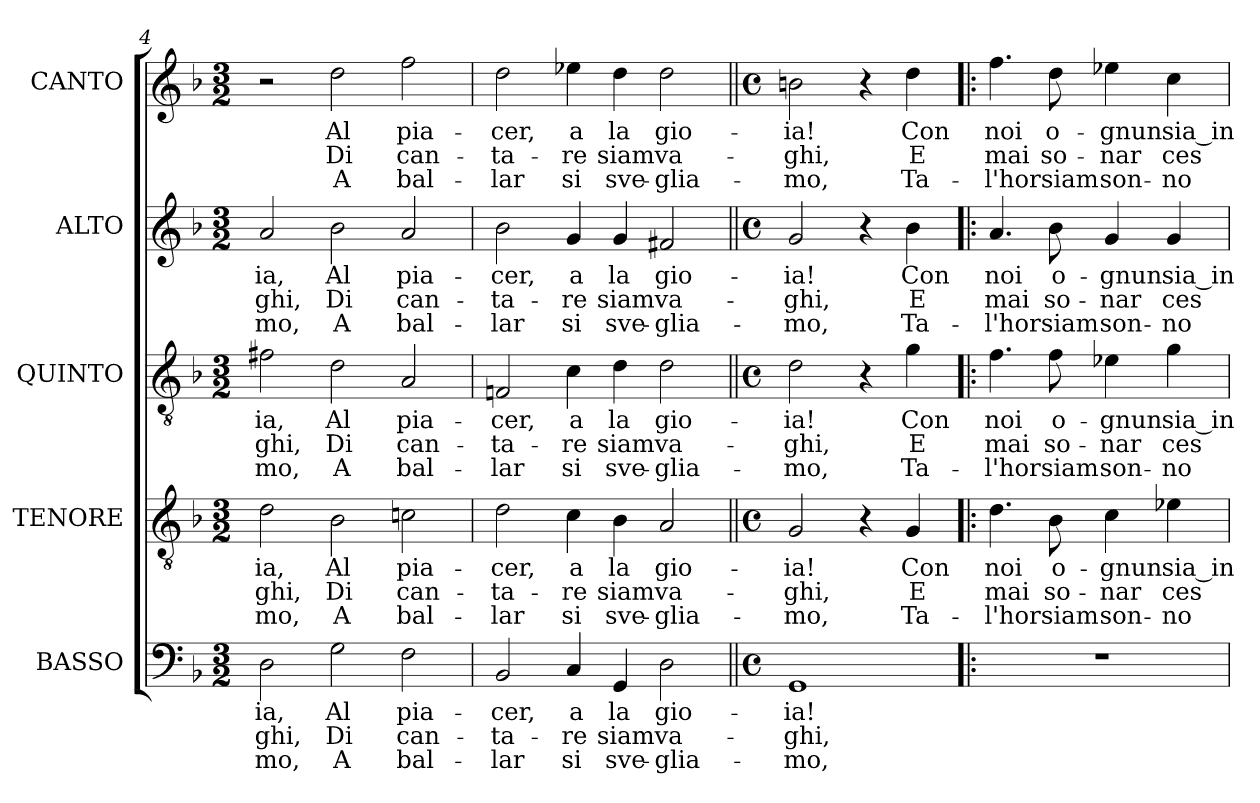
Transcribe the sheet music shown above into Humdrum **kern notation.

**kern	**text	**text	**text	**kern	**text	**text	**text	**kern	**text	**text	**text	**kern	**text	**text	**text	**kern	**text	**text	**text
*part5	*part5	*part5	*part5	*part4	*part4	*part4	*part4	*part3	*part3	*part3	*part3	*part2	*part2	*part2	*part2	*part1	*part1	*part1	*part1
*staff5	*staff5	*staff5	*staff5	*staff4	*staff4	*staff4	*staff4	*staff3	*staff3	*staff3	*staff3	*staff2	*staff2	*staff2	*staff2	*staff1	*staff1	*staff1	*staff1
*I"BASSO	*	*	*	*I"TENORE	*	*	*	*I"QUINTO	*	*	*	*I"ALTO	*	*	*	*I"CANTO	*	*	*
*I'B	*	*	*	*	*	*	*	*I'T	*	*	*	*	*	*	*	*	*	*	*
*clefF4	*	*	*	*clefGv2	*	*	*	*clefGv2	*	*	*	*clefG2	*	*	*	*clefG2	*	*	*
*	*	*	*	*ITrd7c12	*	*	*	*ITrd7c12	*	*	*	*	*	*	*	*	*	*	*
*k[b-]	*	*	*	*k[b-]	*	*	*	*k[b-]	*	*	*	*k[b-]	*	*	*	*k[b-]	*	*	*
*d:	*	*	*	*d:	*	*	*	*d:	*	*	*	*d:	*	*	*	*d:	*	*	*
*M3/2	*	*	*	*M3/2	*	*	*	*M3/2	*	*	*	*M3/2	*	*	*	*M3/2	*	*	*
=4	=4	=4	=4	=4	=4	=4	=4	=4	=4	=4	=4	=4	=4	=4	=4	=4	=4	=4	=4
!	!LO:LY:b:color=#000000	!LO:LY:b:color=#000000	!LO:LY:b:color=#000000	!	!	!	!	!	!	!	!	!	!	!	!	!	!	!	!
!	!	!	!	!	!LO:LY:b:color=#000000	!LO:LY:b:color=#000000	!LO:LY:b:color=#000000	!	!	!	!	!	!	!	!	!	!	!	!
!	!	!	!	!	!	!	!	!	!LO:LY:b:color=#000000	!LO:LY:b:color=#000000	!LO:LY:b:color=#000000	!	!	!	!	!	!	!	!
!	!	!	!	!	!	!	!	!	!	!	!	!	!LO:LY:b:color=#000000	!LO:LY:b:color=#000000	!LO:LY:b:color=#000000	!	!	!	!
2Di\	-ia,	-ghi,	-mo,	2Di\	-ia,	-ghi,	-mo,	2F#Xi\	-ia,	-ghi,	-mo,	2ai/	-ia,	-ghi,	-mo,	2r	.	.	.
!	!LO:LY:b:color=#000000	!LO:LY:b:color=#000000	!LO:LY:b:color=#000000	!	!	!	!	!	!	!	!	!	!	!	!	!	!	!	!
!	!	!	!	!	!LO:LY:b:color=#000000	!LO:LY:b:color=#000000	!LO:LY:b:color=#000000	!	!	!	!	!	!	!	!	!	!	!	!
!	!	!	!	!	!	!	!	!	!LO:LY:b:color=#000000	!LO:LY:b:color=#000000	!LO:LY:b:color=#000000	!	!	!	!	!	!	!	!
!	!	!	!	!	!	!	!	!	!	!	!	!	!LO:LY:b:color=#000000	!LO:LY:b:color=#000000	!LO:LY:b:color=#000000	!	!	!	!
!	!	!	!	!	!	!	!	!	!	!	!	!	!	!	!	!	!LO:LY:b:color=#000000	!LO:LY:b:color=#000000	!LO:LY:b:color=#000000
2Gi\	Al	Di	A	2BB-i\	Al	Di	A	2Di\	Al	Di	A	2b-i\	Al	Di	A	2ddi\	Al	Di	A
!	!LO:LY:b:color=#000000	!LO:LY:b:color=#000000	!LO:LY:b:color=#000000	!	!	!	!	!	!	!	!	!	!	!	!	!	!	!	!
!	!	!	!	!	!LO:LY:b:color=#000000	!LO:LY:b:color=#000000	!LO:LY:b:color=#000000	!	!	!	!	!	!	!	!	!	!	!	!
!	!	!	!	!	!	!	!	!	!LO:LY:b:color=#000000	!LO:LY:b:color=#000000	!LO:LY:b:color=#000000	!	!	!	!	!	!	!	!
!	!	!	!	!	!	!	!	!	!	!	!	!	!LO:LY:b:color=#000000	!LO:LY:b:color=#000000	!LO:LY:b:color=#000000	!	!	!	!
!	!	!	!	!	!	!	!	!	!	!	!	!	!	!	!	!	!LO:LY:b:color=#000000	!LO:LY:b:color=#000000	!LO:LY:b:color=#000000
2Fi\	pia-	can-	bal-	2Cni\	pia-	can-	bal-	2AAi/	pia-	can-	bal-	2ai/	pia-	can-	bal-	2ffi\	pia-	can-	bal-
!!LO:PB:g=z
=5	=5	=5	=5	=5	=5	=5	=5	=5	=5	=5	=5	=5	=5	=5	=5	=5	=5	=5	=5
!	!LO:LY:b:color=#000000	!LO:LY:b:color=#000000	!LO:LY:b:color=#000000	!	!	!	!	!	!	!	!	!	!	!	!	!	!	!	!
!	!	!	!	!	!LO:LY:b:color=#000000	!LO:LY:b:color=#000000	!LO:LY:b:color=#000000	!	!	!	!	!	!	!	!	!	!	!	!
!	!	!	!	!	!	!	!	!	!LO:LY:b:color=#000000	!LO:LY:b:color=#000000	!LO:LY:b:color=#000000	!	!	!	!	!	!	!	!
!	!	!	!	!	!	!	!	!	!	!	!	!	!LO:LY:b:color=#000000	!LO:LY:b:color=#000000	!LO:LY:b:color=#000000	!	!	!	!
!	!	!	!	!	!	!	!	!	!	!	!	!	!	!	!	!	!LO:LY:b:color=#000000	!LO:LY:b:color=#000000	!LO:LY:b:color=#000000
2BB-i/	-cer,	-ta-	-lar	2Di\	-cer,	-ta-	-lar	2FFni/	-cer,	-ta-	-lar	2b-i\	-cer,	-ta-	-lar	2ddi\	-cer,	-ta-	-lar
!	!LO:LY:b:color=#000000	!LO:LY:b:color=#000000	!LO:LY:b:color=#000000	!	!	!	!	!	!	!	!	!	!	!	!	!	!	!	!
!	!	!	!	!	!LO:LY:b:color=#000000	!LO:LY:b:color=#000000	!LO:LY:b:color=#000000	!	!	!	!	!	!	!	!	!	!	!	!
!	!	!	!	!	!	!	!	!	!LO:LY:b:color=#000000	!LO:LY:b:color=#000000	!LO:LY:b:color=#000000	!	!	!	!	!	!	!	!
!	!	!	!	!	!	!	!	!	!	!	!	!	!LO:LY:b:color=#000000	!LO:LY:b:color=#000000	!LO:LY:b:color=#000000	!	!	!	!
!	!	!	!	!	!	!	!	!	!	!	!	!	!	!	!	!	!LO:LY:b:color=#000000	!LO:LY:b:color=#000000	!LO:LY:b:color=#000000
4Ci/	a	-re	si	4Ci\	a	-re	si	4Ci\	a	-re	si	4gi/	a	-re	si	4ee-Xi\	a	-re	si
!	!LO:LY:b:color=#000000	!LO:LY:b:color=#000000	!LO:LY:b:color=#000000	!	!	!	!	!	!	!	!	!	!	!	!	!	!	!	!
!	!	!	!	!	!LO:LY:b:color=#000000	!LO:LY:b:color=#000000	!LO:LY:b:color=#000000	!	!	!	!	!	!	!	!	!	!	!	!
!	!	!	!	!	!	!	!	!	!LO:LY:b:color=#000000	!LO:LY:b:color=#000000	!LO:LY:b:color=#000000	!	!	!	!	!	!	!	!
!	!	!	!	!	!	!	!	!	!	!	!	!	!LO:LY:b:color=#000000	!LO:LY:b:color=#000000	!LO:LY:b:color=#000000	!	!	!	!
!	!	!	!	!	!	!	!	!	!	!	!	!	!	!	!	!	!LO:LY:b:color=#000000	!LO:LY:b:color=#000000	!LO:LY:b:color=#000000
4GGi/	la	siam	sve-	4BB-i\	la	siam	sve-	4Di\	la	siam	sve-	4gi/	la	siam	sve-	4ddi\	la	siam	sve-
!	!LO:LY:b:color=#000000	!LO:LY:b:color=#000000	!LO:LY:b:color=#000000	!	!	!	!	!	!	!	!	!	!	!	!	!	!	!	!
!	!	!	!	!	!LO:LY:b:color=#000000	!LO:LY:b:color=#000000	!LO:LY:b:color=#000000	!	!	!	!	!	!	!	!	!	!	!	!
!	!	!	!	!	!	!	!	!	!LO:LY:b:color=#000000	!LO:LY:b:color=#000000	!LO:LY:b:color=#000000	!	!	!	!	!	!	!	!
!	!	!	!	!	!	!	!	!	!	!	!	!	!LO:LY:b:color=#000000	!LO:LY:b:color=#000000	!LO:LY:b:color=#000000	!	!	!	!
!	!	!	!	!	!	!	!	!	!	!	!	!	!	!	!	!	!LO:LY:b:color=#000000	!LO:LY:b:color=#000000	!LO:LY:b:color=#000000
2Di\	gio-	va-	-glia-	2AAi/	gio-	va-	-glia-	2Di\	gio-	va-	-glia-	2f#Xi/	gio-	va-	-glia-	2ddi\	gio-	va-	-glia-
=6||	=6||	=6||	=6||	=6||	=6||	=6||	=6||	=6||	=6||	=6||	=6||	=6||	=6||	=6||	=6||	=6||	=6||	=6||	=6||
*M4/4	*	*	*	*M4/4	*	*	*	*M4/4	*	*	*	*M4/4	*	*	*	*M4/4	*	*	*
*met(c)	*	*	*	*met(c)	*	*	*	*met(c)	*	*	*	*met(c)	*	*	*	*met(c)	*	*	*
!	!LO:LY:b:color=#000000	!LO:LY:b:color=#000000	!LO:LY:b:color=#000000	!	!	!	!	!	!	!	!	!	!	!	!	!	!	!	!
!	!	!	!	!	!LO:LY:b:color=#000000	!LO:LY:b:color=#000000	!LO:LY:b:color=#000000	!	!	!	!	!	!	!	!	!	!	!	!
!	!	!	!	!	!	!	!	!	!LO:LY:b:color=#000000	!LO:LY:b:color=#000000	!LO:LY:b:color=#000000	!	!	!	!	!	!	!	!
!	!	!	!	!	!	!	!	!	!	!	!	!	!LO:LY:b:color=#000000	!LO:LY:b:color=#000000	!LO:LY:b:color=#000000	!	!	!	!
!	!	!	!	!	!	!	!	!	!	!	!	!	!	!	!	!	!LO:LY:b:color=#000000	!LO:LY:b:color=#000000	!LO:LY:b:color=#000000
1GGi	-ia!	-ghi,	-mo,	2GGi/	-ia!	-ghi,	-mo,	2Di\	-ia!	-ghi,	-mo,	2gi/	-ia!	-ghi,	-mo,	2bni\	-ia!	-ghi,	-mo,
.	.	.	.	4r	.	.	.	4r	.	.	.	4r	.	.	.	4r	.	.	.
!	!	!	!	!	!LO:LY:b:color=#000000	!LO:LY:b:color=#000000	!LO:LY:b:color=#000000	!	!	!	!	!	!	!	!	!	!	!	!
!	!	!	!	!	!	!	!	!	!LO:LY:b:color=#000000	!LO:LY:b:color=#000000	!LO:LY:b:color=#000000	!	!	!	!	!	!	!	!
!	!	!	!	!	!	!	!	!	!	!	!	!	!LO:LY:b:color=#000000	!LO:LY:b:color=#000000	!LO:LY:b:color=#000000	!	!	!	!
!	!	!	!	!	!	!	!	!	!	!	!	!	!	!	!	!	!LO:LY:b:color=#000000	!LO:LY:b:color=#000000	!LO:LY:b:color=#000000
.	.	.	.	4GGi/	Con	E	Ta-	4Gi\	Con	E	Ta-	4b-i\	Con	E	Ta-	4ddi\	Con	E	Ta-
=7!|:	=7!|:	=7!|:	=7!|:	=7!|:	=7!|:	=7!|:	=7!|:	=7!|:	=7!|:	=7!|:	=7!|:	=7!|:	=7!|:	=7!|:	=7!|:	=7!|:	=7!|:	=7!|:	=7!|:
!	!	!	!	!	!LO:LY:b:color=#000000	!LO:LY:b:color=#000000	!LO:LY:b:color=#000000	!	!	!	!	!	!	!	!	!	!	!	!
!	!	!	!	!	!	!	!	!	!LO:LY:b:color=#000000	!LO:LY:b:color=#000000	!LO:LY:b:color=#000000	!	!	!	!	!	!	!	!
!	!	!	!	!	!	!	!	!	!	!	!	!	!LO:LY:b:color=#000000	!LO:LY:b:color=#000000	!LO:LY:b:color=#000000	!	!	!	!
!	!	!	!	!	!	!	!	!	!	!	!	!	!	!	!	!	!LO:LY:b:color=#000000	!LO:LY:b:color=#000000	!LO:LY:b:color=#000000
1r	.	.	.	4.Di\	noi	mai	-l'hor	4.Fi\	noi	mai	-l'hor	4.ai/	noi	mai	-l'hor	4.ffi\	noi	mai	-l'hor
!	!	!	!	!	!LO:LY:b:color=#000000	!LO:LY:b:color=#000000	!LO:LY:b:color=#000000	!	!	!	!	!	!	!	!	!	!	!	!
!	!	!	!	!	!	!	!	!	!LO:LY:b:color=#000000	!LO:LY:b:color=#000000	!LO:LY:b:color=#000000	!	!	!	!	!	!	!	!
!	!	!	!	!	!	!	!	!	!	!	!	!	!LO:LY:b:color=#000000	!LO:LY:b:color=#000000	!LO:LY:b:color=#000000	!	!	!	!
!	!	!	!	!	!	!	!	!	!	!	!	!	!	!	!	!	!LO:LY:b:color=#000000	!LO:LY:b:color=#000000	!LO:LY:b:color=#000000
.	.	.	.	8BB-i\	o-	so-	siam	8Fi\	o-	so-	siam	8b-i\	o-	so-	siam	8ddi\	o-	so-	siam
!	!	!	!	!	!LO:LY:b:color=#000000	!LO:LY:b:color=#000000	!LO:LY:b:color=#000000	!	!	!	!	!	!	!	!	!	!	!	!
!	!	!	!	!	!	!	!	!	!LO:LY:b:color=#000000	!LO:LY:b:color=#000000	!LO:LY:b:color=#000000	!	!	!	!	!	!	!	!
!	!	!	!	!	!	!	!	!	!	!	!	!	!LO:LY:b:color=#000000	!LO:LY:b:color=#000000	!LO:LY:b:color=#000000	!	!	!	!
!	!	!	!	!	!	!	!	!	!	!	!	!	!	!	!	!	!LO:LY:b:color=#000000	!LO:LY:b:color=#000000	!LO:LY:b:color=#000000
.	.	.	.	4Ci\	-gnun	-nar	son-	4E-Xi\	-gnun	-nar	son-	4gi/	-gnun	-nar	son-	4ee-Xi\	-gnun	-nar	son-
!	!	!	!	!	!LO:LY:b:color=#000000	!LO:LY:b:color=#000000	!LO:LY:b:color=#000000	!	!	!	!	!	!	!	!	!	!	!	!
!	!	!	!	!	!	!	!	!	!LO:LY:b:color=#000000	!LO:LY:b:color=#000000	!LO:LY:b:color=#000000	!	!	!	!	!	!	!	!
!	!	!	!	!	!	!	!	!	!	!	!	!	!LO:LY:b:color=#000000	!LO:LY:b:color=#000000	!LO:LY:b:color=#000000	!	!	!	!
!	!	!	!	!	!	!	!	!	!	!	!	!	!	!	!	!	!LO:LY:b:color=#000000	!LO:LY:b:color=#000000	!LO:LY:b:color=#000000
.	.	.	.	4E-Xi\	sia_in-	ces-	-no-	4Gi\	sia_in-	ces-	-no-	4gi/	sia_in-	ces-	-no-	4cci\	sia_in-	ces-	-no-
=	=	=	=	=	=	=	=	=	=	=	=	=	=	=	=	=	=	=	=
*-	*-	*-	*-	*-	*-	*-	*-	*-	*-	*-	*-	*-	*-	*-	*-	*-	*-	*-	*-
